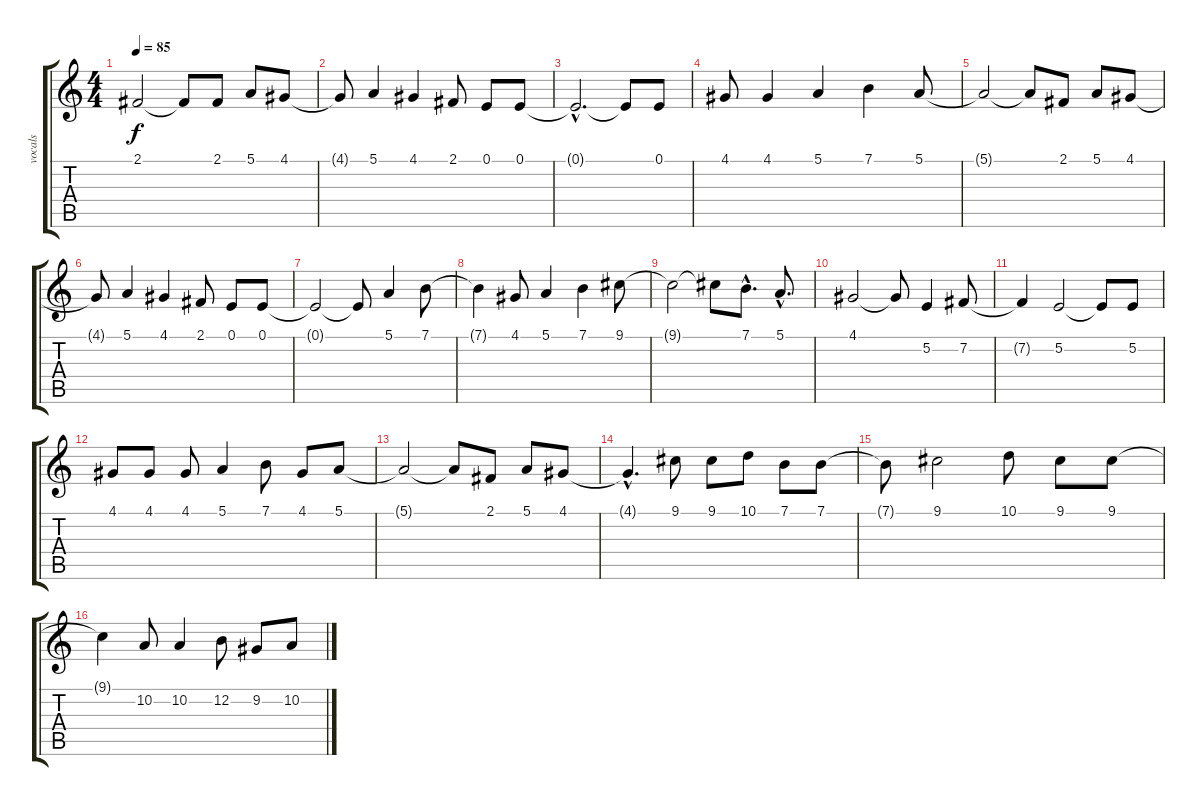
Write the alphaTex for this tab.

\track ("vocals" "vocals") {instrument englishhorn}
\staff {score tabs}
\tuning (E4 B3 G3 D3 A2 E2) {hide}
\ts (4 4)
\tempo 85
\clef g2
\ks c
2.1{t}.2{dy f} 2.1{t}.8 2.1.8 5.1.8 4.1.8 |
4.1{t}.8 5.1.4 4.1.4 2.1.8 0.1.8 0.1.8 |
0.1{hac t}.2{d} 0.1{t}.8 0.1.8 |
4.1.8 4.1.4 5.1.4 7.1.4 5.1.8 |
5.1{t}.2 5.1{t}.8 2.1.8 5.1.8 4.1.8 |
4.1{t}.8 5.1.4 4.1.4 2.1.8 0.1.8 0.1.8 |
0.1{t}.2 0.1{t}.8 5.1.4 7.1.8 |
7.1{t}.4 4.1.8 5.1.4 7.1.4 9.1.8 |
9.1{t}.2 9.1{t}.8 7.1{hac}.8{d} 5.1{hac}.8{d} |
4.1.2 4.1{t}.8 5.2.4 7.2.8 |
7.2{t}.4 5.2.2 5.2{t}.8 5.2.8 |
4.1.8 4.1.8 4.1.8 5.1.4 7.1.8 4.1.8 5.1.8 |
5.1{t}.2 5.1{t}.8 2.1.8 5.1.8 4.1.8 |
4.1{hac t}.4{d} 9.1.8 9.1.8 10.1.8 7.1.8 7.1.8 |
7.1{t}.8 9.1.2 10.1.8 9.1.8 9.1.8 |
9.1{t}.4 10.2.8 10.2.4 12.2.8 9.2.8 10.2.8
